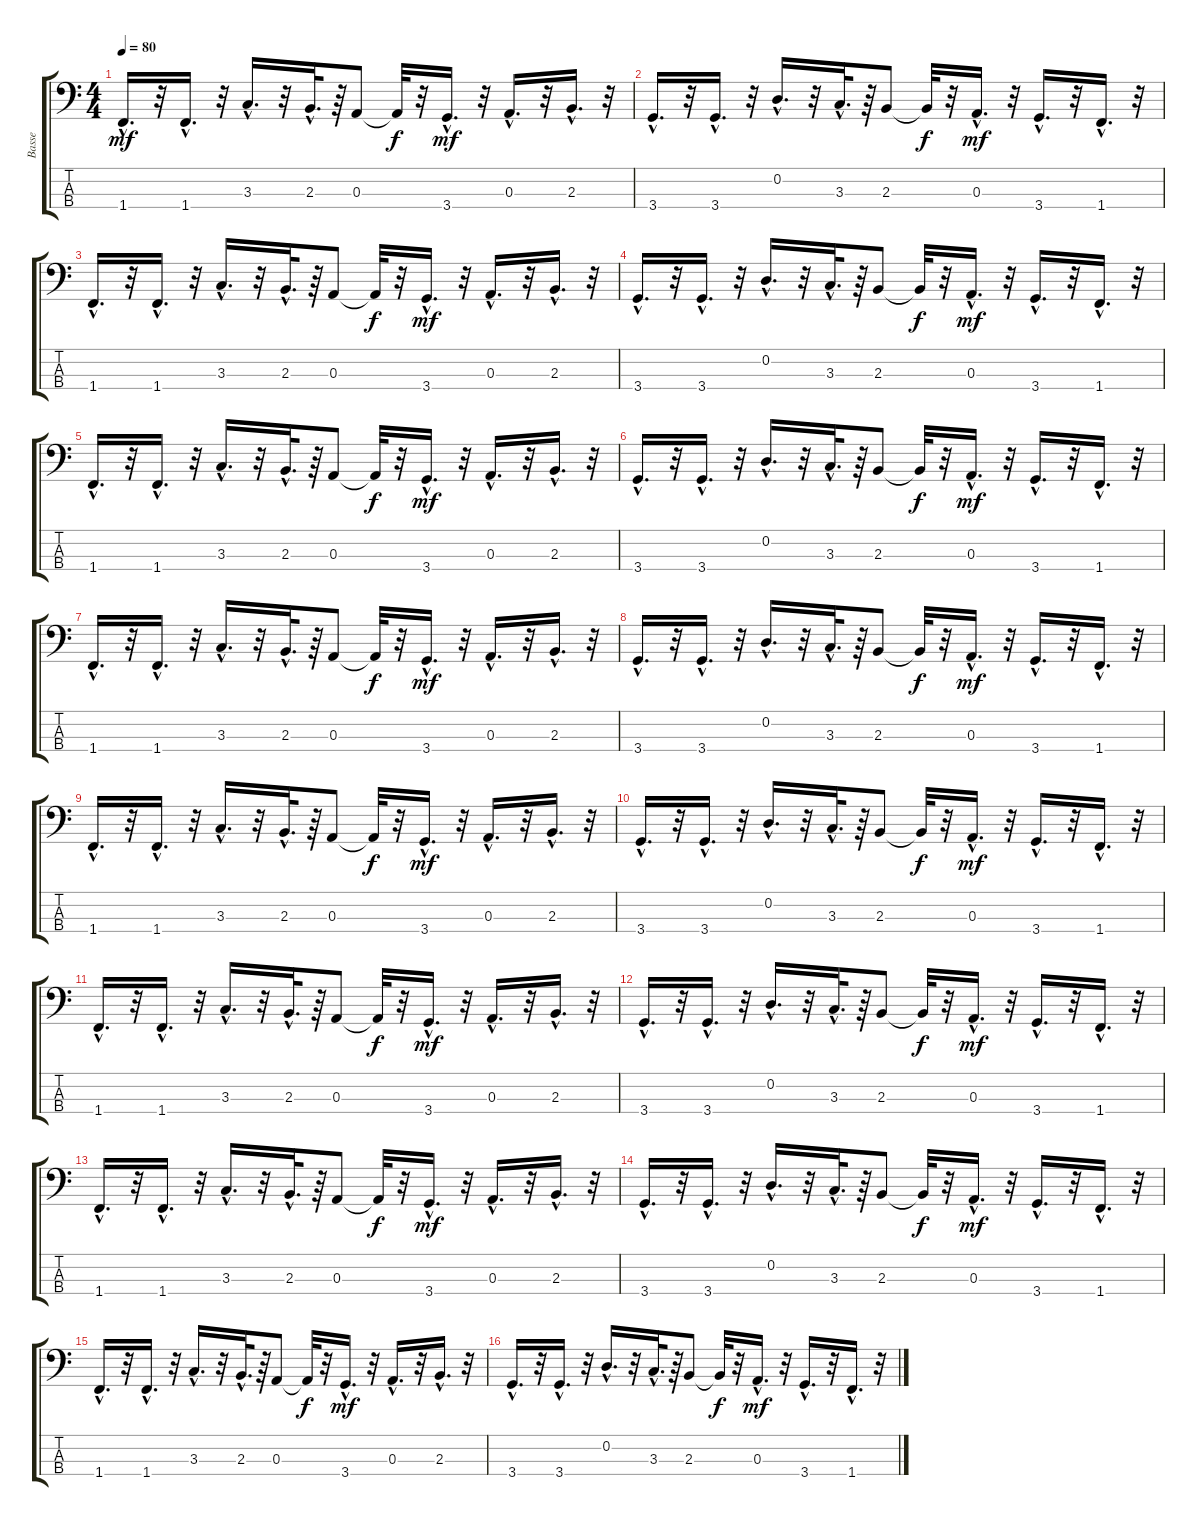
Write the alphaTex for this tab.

\track ("Basse" "Basse") {instrument acousticbass}
\staff {score tabs}
\tuning (G2 D2 A1 E1) {hide}
\ts (4 4)
\tempo 80
\clef f4
\ks c
1.4{hac}.16{d dy mf} r.32 1.4{hac}.16{d} r.32 3.3{hac}.16{d} r.32 2.3{hac}.32{d} r.64 0.3.8 0.3{t}.32{dy f} r.32 3.4{hac}.16{d dy mf} r.32 0.3{hac}.16{d} r.32 2.3{hac}.16{d} r.32 |
3.4{hac}.16{d} r.32 3.4{hac}.16{d} r.32 0.2{hac}.16{d} r.32 3.3{hac}.32{d} r.64 2.3.8 2.3{t}.32{dy f} r.32 0.3{hac}.16{d dy mf} r.32 3.4{hac}.16{d} r.32 1.4{hac}.16{d} r.32 |
1.4{hac}.16{d} r.32 1.4{hac}.16{d} r.32 3.3{hac}.16{d} r.32 2.3{hac}.32{d} r.64 0.3.8 0.3{t}.32{dy f} r.32 3.4{hac}.16{d dy mf} r.32 0.3{hac}.16{d} r.32 2.3{hac}.16{d} r.32 |
3.4{hac}.16{d} r.32 3.4{hac}.16{d} r.32 0.2{hac}.16{d} r.32 3.3{hac}.32{d} r.64 2.3.8 2.3{t}.32{dy f} r.32 0.3{hac}.16{d dy mf} r.32 3.4{hac}.16{d} r.32 1.4{hac}.16{d} r.32 |
1.4{hac}.16{d} r.32 1.4{hac}.16{d} r.32 3.3{hac}.16{d} r.32 2.3{hac}.32{d} r.64 0.3.8 0.3{t}.32{dy f} r.32 3.4{hac}.16{d dy mf} r.32 0.3{hac}.16{d} r.32 2.3{hac}.16{d} r.32 |
3.4{hac}.16{d} r.32 3.4{hac}.16{d} r.32 0.2{hac}.16{d} r.32 3.3{hac}.32{d} r.64 2.3.8 2.3{t}.32{dy f} r.32 0.3{hac}.16{d dy mf} r.32 3.4{hac}.16{d} r.32 1.4{hac}.16{d} r.32 |
1.4{hac}.16{d} r.32 1.4{hac}.16{d} r.32 3.3{hac}.16{d} r.32 2.3{hac}.32{d} r.64 0.3.8 0.3{t}.32{dy f} r.32 3.4{hac}.16{d dy mf} r.32 0.3{hac}.16{d} r.32 2.3{hac}.16{d} r.32 |
3.4{hac}.16{d} r.32 3.4{hac}.16{d} r.32 0.2{hac}.16{d} r.32 3.3{hac}.32{d} r.64 2.3.8 2.3{t}.32{dy f} r.32 0.3{hac}.16{d dy mf} r.32 3.4{hac}.16{d} r.32 1.4{hac}.16{d} r.32 |
1.4{hac}.16{d} r.32 1.4{hac}.16{d} r.32 3.3{hac}.16{d} r.32 2.3{hac}.32{d} r.64 0.3.8 0.3{t}.32{dy f} r.32 3.4{hac}.16{d dy mf} r.32 0.3{hac}.16{d} r.32 2.3{hac}.16{d} r.32 |
3.4{hac}.16{d} r.32 3.4{hac}.16{d} r.32 0.2{hac}.16{d} r.32 3.3{hac}.32{d} r.64 2.3.8 2.3{t}.32{dy f} r.32 0.3{hac}.16{d dy mf} r.32 3.4{hac}.16{d} r.32 1.4{hac}.16{d} r.32 |
1.4{hac}.16{d} r.32 1.4{hac}.16{d} r.32 3.3{hac}.16{d} r.32 2.3{hac}.32{d} r.64 0.3.8 0.3{t}.32{dy f} r.32 3.4{hac}.16{d dy mf} r.32 0.3{hac}.16{d} r.32 2.3{hac}.16{d} r.32 |
3.4{hac}.16{d} r.32 3.4{hac}.16{d} r.32 0.2{hac}.16{d} r.32 3.3{hac}.32{d} r.64 2.3.8 2.3{t}.32{dy f} r.32 0.3{hac}.16{d dy mf} r.32 3.4{hac}.16{d} r.32 1.4{hac}.16{d} r.32 |
1.4{hac}.16{d} r.32 1.4{hac}.16{d} r.32 3.3{hac}.16{d} r.32 2.3{hac}.32{d} r.64 0.3.8 0.3{t}.32{dy f} r.32 3.4{hac}.16{d dy mf} r.32 0.3{hac}.16{d} r.32 2.3{hac}.16{d} r.32 |
3.4{hac}.16{d} r.32 3.4{hac}.16{d} r.32 0.2{hac}.16{d} r.32 3.3{hac}.32{d} r.64 2.3.8 2.3{t}.32{dy f} r.32 0.3{hac}.16{d dy mf} r.32 3.4{hac}.16{d} r.32 1.4{hac}.16{d} r.32 |
1.4{hac}.16{d} r.32 1.4{hac}.16{d} r.32 3.3{hac}.16{d} r.32 2.3{hac}.32{d} r.64 0.3.8 0.3{t}.32{dy f} r.32 3.4{hac}.16{d dy mf} r.32 0.3{hac}.16{d} r.32 2.3{hac}.16{d} r.32 |
3.4{hac}.16{d} r.32 3.4{hac}.16{d} r.32 0.2{hac}.16{d} r.32 3.3{hac}.32{d} r.64 2.3.8 2.3{t}.32{dy f} r.32 0.3{hac}.16{d dy mf} r.32 3.4{hac}.16{d} r.32 1.4{hac}.16{d} r.32
